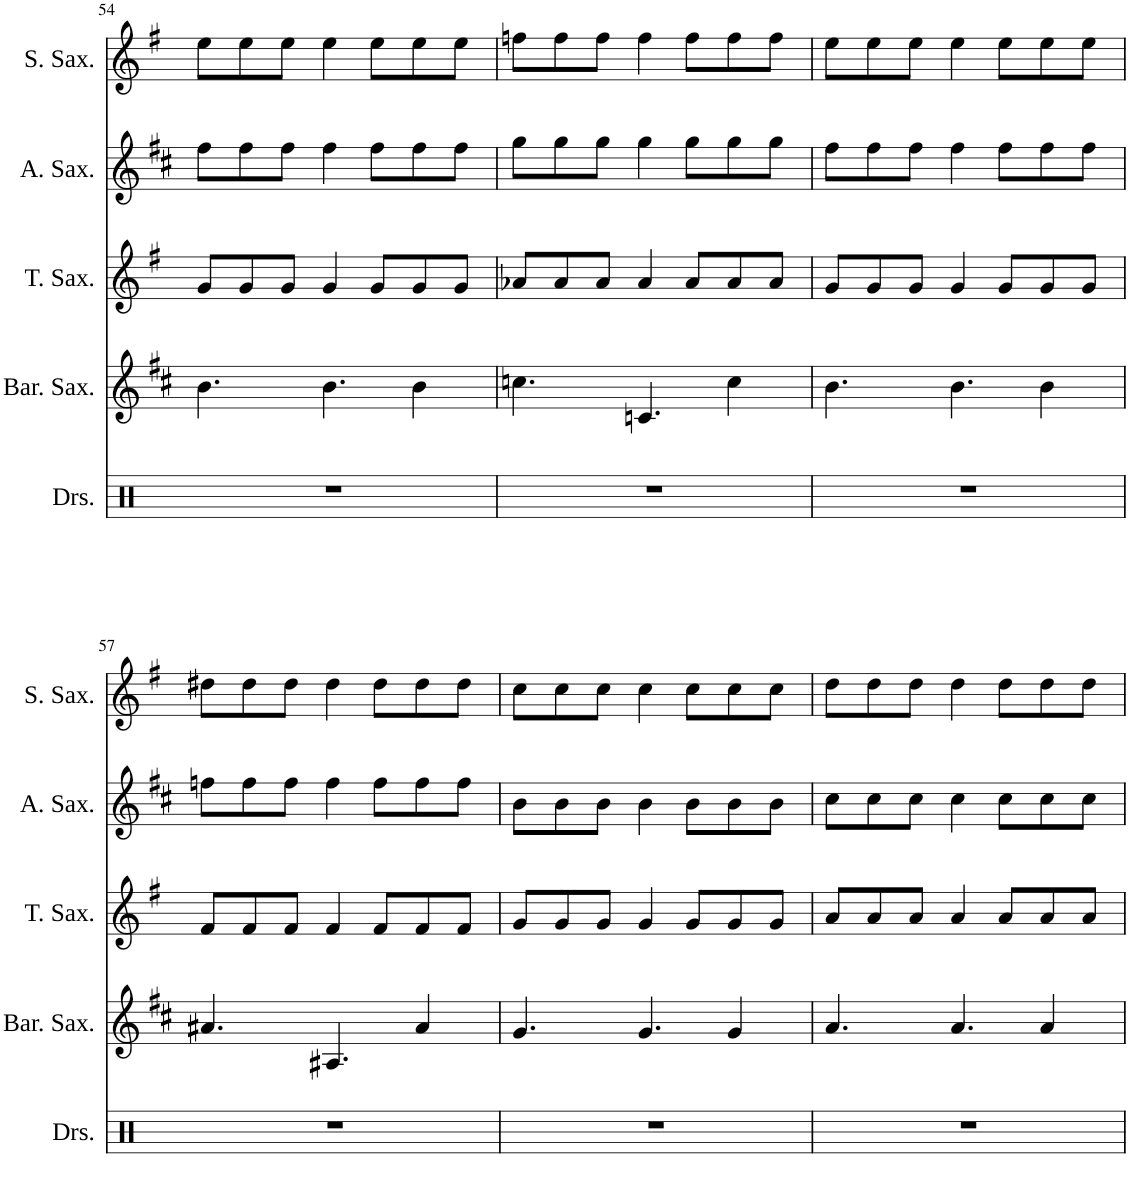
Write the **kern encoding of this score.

**kern	**kern	**kern	**kern	**kern
*part5	*part4	*part3	*part2	*part1
*staff5	*staff4	*staff3	*staff2	*staff1
*I"Drumset	*I"Baritone Saxophone	*I"Tenor Saxophone	*I"Alto Saxophone	*I"Soprano Saxophone
*I'Drs.	*I'Bar. Sax.	*I'T. Sax.	*I'A. Sax.	*I'S. Sax.
!!LO:PB:g=z
*clefX	*clefG2	*clefG2	*clefG2	*clefG2
*	*Trd12c21	*Trd8c14	*Trd5c9	*Trd1c2
*k[]	*k[f#c#]	*k[f#]	*k[f#c#]	*k[f#]
*M4/4	*M4/4	*M4/4	*M4/4	*M4/4
=54	=54	=54	=54	=54
1r	4.b\	8g/L	8ff#\L	8ee\L
.	.	8g/	8ff#\	8ee\
.	.	8g/J	8ff#\J	8ee\J
.	4.b\	4g/	4ff#\	4ee\
.	.	8g/L	8ff#\L	8ee\L
.	4b\	8g/	8ff#\	8ee\
.	.	8g/J	8ff#\J	8ee\J
=55	=55	=55	=55	=55
1r	4.ccn\	8a-X/L	8gg\L	8ffn\L
.	.	8a-/	8gg\	8ff\
.	.	8a-/J	8gg\J	8ff\J
.	4.cn/	4a-/	4gg\	4ff\
.	.	8a-/L	8gg\L	8ff\L
.	4cc\	8a-/	8gg\	8ff\
.	.	8a-/J	8gg\J	8ff\J
=56	=56	=56	=56	=56
1r	4.b\	8g/L	8ff#\L	8ee\L
.	.	8g/	8ff#\	8ee\
.	.	8g/J	8ff#\J	8ee\J
.	4.b\	4g/	4ff#\	4ee\
.	.	8g/L	8ff#\L	8ee\L
.	4b\	8g/	8ff#\	8ee\
.	.	8g/J	8ff#\J	8ee\J
!!LO:LB:g=z
=57	=57	=57	=57	=57
1r	4.a#X/	8f#/L	8ffn\L	8dd#X\L
.	.	8f#/	8ff\	8dd#\
.	.	8f#/J	8ff\J	8dd#\J
.	4.A#X/	4f#/	4ff\	4dd#\
.	.	8f#/L	8ff\L	8dd#\L
.	4a#/	8f#/	8ff\	8dd#\
.	.	8f#/J	8ff\J	8dd#\J
=58	=58	=58	=58	=58
1r	4.g/	8g/L	8b\L	8cc\L
.	.	8g/	8b\	8cc\
.	.	8g/J	8b\J	8cc\J
.	4.g/	4g/	4b\	4cc\
.	.	8g/L	8b\L	8cc\L
.	4g/	8g/	8b\	8cc\
.	.	8g/J	8b\J	8cc\J
=59	=59	=59	=59	=59
1r	4.a/	8a/L	8cc#\L	8dd\L
.	.	8a/	8cc#\	8dd\
.	.	8a/J	8cc#\J	8dd\J
.	4.a/	4a/	4cc#\	4dd\
.	.	8a/L	8cc#\L	8dd\L
.	4a/	8a/	8cc#\	8dd\
.	.	8a/J	8cc#\J	8dd\J
=	=	=	=	=
*-	*-	*-	*-	*-
